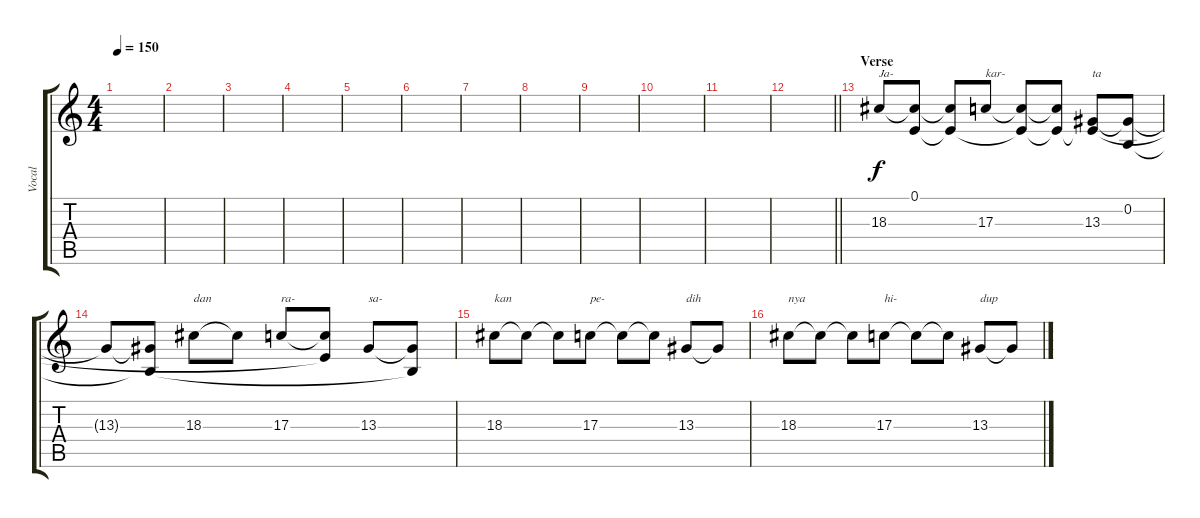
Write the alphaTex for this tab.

\track ("Vocal" "Vocal") {instrument lead1square}
\staff {score tabs}
\tuning (E4 B3 G3 D3 A2 E2) {hide}
\ts (4 4)
\tempo 150
\clef g2
\ks c
|
|
|
|
|
|
|
|
|
|
|
\barLineRight lightlight
|
\section ("" "Verse")
18.3.8{txt "Ja-"} (0.1 18.3{t}).8 (0.1{t} 18.3{t}).8 17.3.8{txt "kar-"} (0.1{t} 17.3{t}).8 (0.1{t} 17.3{t}).8 (0.1{t} 13.3).8{txt "ta"} (0.2 13.3{t}).8 |
13.3{t}.8 (0.2{t} 13.3{t}).8 18.3.8{txt "dan"} 18.3{t}.8 17.3.8{txt "ra-"} (0.1{t} 17.3{t}).8 13.3.8{txt "sa-"} (0.2{t} 13.3{t}).8 |
18.3.8{txt "kan"} 18.3{t}.8 18.3{t}.8 17.3.8{txt "pe-"} 17.3{t}.8 17.3{t}.8 13.3.8{txt "dih"} 13.3{t}.8 |
18.3.8{txt "nya"} 18.3{t}.8 18.3{t}.8 17.3.8{txt "hi-"} 17.3{t}.8 17.3{t}.8 13.3.8{txt "dup"} 13.3{t}.8
